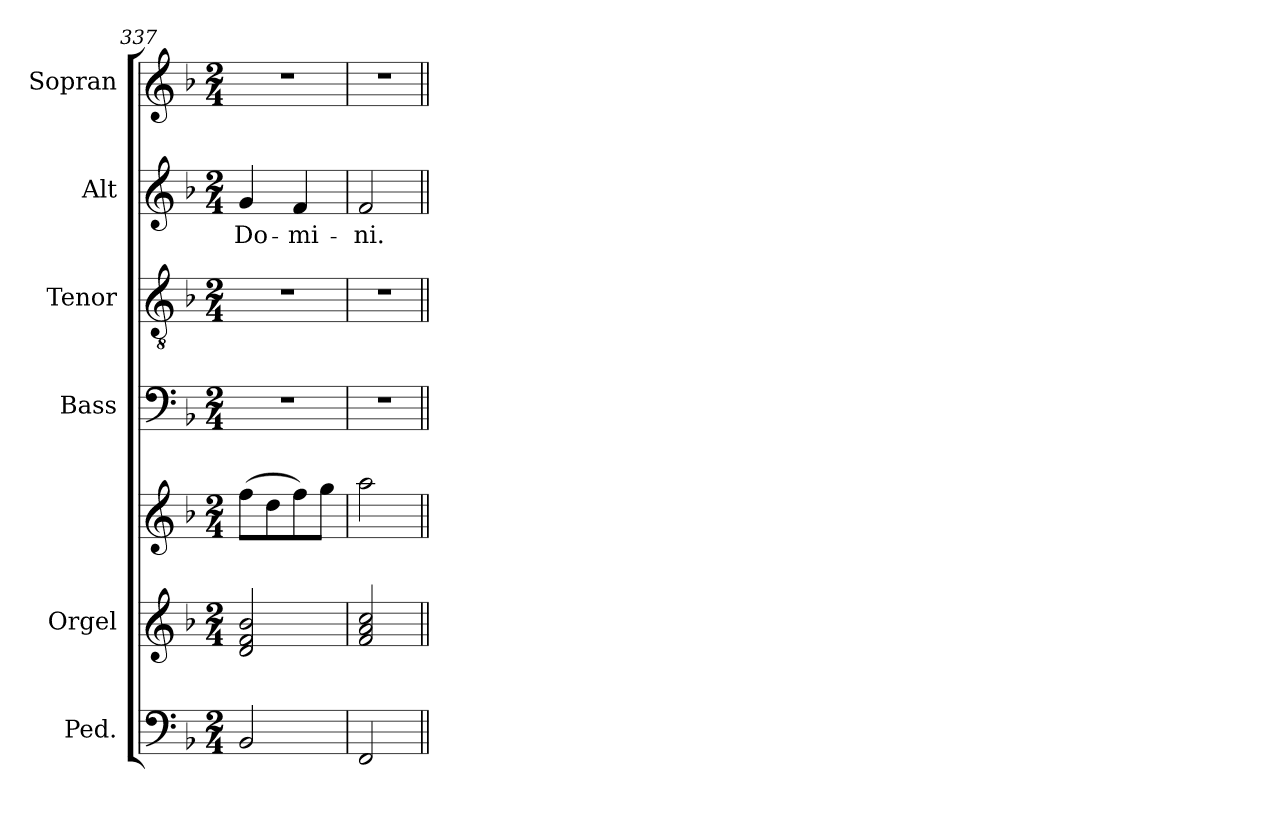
**kern	**kern	**kern	**kern	**kern	**kern	**text	**kern
*part6	*part5	*part5	*part4	*part3	*part2	*part2	*part1
*staff7	*staff6	*staff5	*staff4	*staff3	*staff2	*staff2	*staff1
*I"Ped.	*I"Orgel	*	*I"Bass	*I"Tenor	*I"Alt	*	*I"Sopran
*	*I'Org.	*	*I'B.	*I'T.	*I'A.	*	*I'S.
*clefF4	*clefG2	*clefG2	*clefF4	*clefGv2	*clefG2	*	*clefG2
*ITrd7c12	*	*	*	*	*	*	*
*k[b-]	*k[b-]	*k[b-]	*k[b-]	*k[b-]	*k[b-]	*	*k[b-]
*F:	*F:	*F:	*F:	*F:	*F:	*	*F:
*M2/4	*M2/4	*M2/4	*M2/4	*M2/4	*M2/4	*	*M2/4
=337	=337	=337	=337	=337	=337	=337	=337
!	!	!	!	!	!	!LO:LY:b	!
2BBB-/	2d/ 2f/ 2b-/	(>8ff\L	2r	2r	4g/	Do-	2r
.	.	8dd\	.	.	.	.	.
!	!	!	!	!	!	!LO:LY:b	!
.	.	8ff\)	.	.	4f/	-mi-	.
.	.	8gg\J	.	.	.	.	.
=338	=338	=338	=338	=338	=338	=338	=338
!	!	!	!	!	!	!LO:LY:b	!
2FFF/	2f/ 2a/ 2cc/	2aa\	2r	2r	2f/	-ni.	2r
=||	=||	=||	=||	=||	=||	=||	=||
*-	*-	*-	*-	*-	*-	*-	*-
